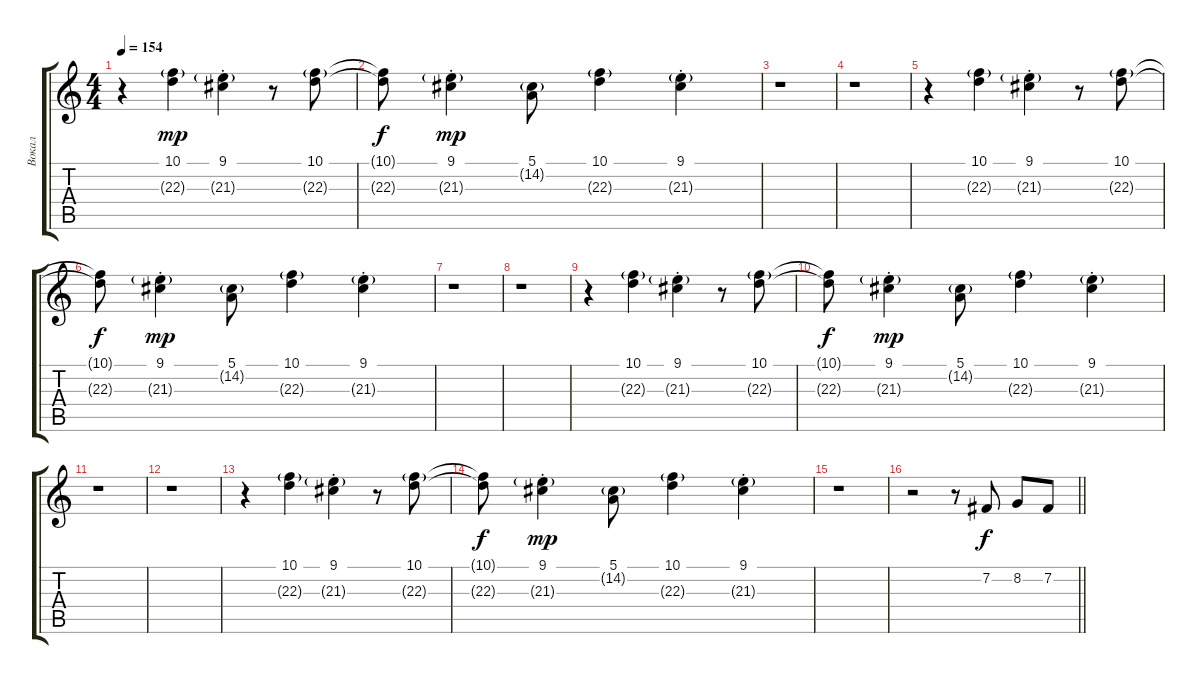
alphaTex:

\track ("Вокал" "Вокал") {instrument sopranosax}
\staff {score tabs}
\tuning (E4 B3 G3 D3 A2 E2) {hide}
\ts (4 4)
\tempo 154
\clef g2
\ks c
r.4{dy f} (10.1 22.3{g}).4{dy mp} (9.1{st} 21.3{g st}).4 r.8 (10.1 22.3{g}).8 |
(10.1{t} 22.3{t}).8{dy f} (9.1{st} 21.3{g st}).4{dy mp} (5.1 14.2{g}).8 (10.1 22.3{g}).4 (9.1{st} 21.3{g st}).4 |
r.1 |
r.1 |
r.4 (10.1 22.3{g}).4 (9.1{st} 21.3{g st}).4 r.8 (10.1 22.3{g}).8 |
(10.1{t} 22.3{t}).8{dy f} (9.1{st} 21.3{g st}).4{dy mp} (5.1 14.2{g}).8 (10.1 22.3{g}).4 (9.1{st} 21.3{g st}).4 |
r.1 |
r.1 |
r.4 (10.1 22.3{g}).4 (9.1{st} 21.3{g st}).4 r.8 (10.1 22.3{g}).8 |
(10.1{t} 22.3{t}).8{dy f} (9.1{st} 21.3{g st}).4{dy mp} (5.1 14.2{g}).8 (10.1 22.3{g}).4 (9.1{st} 21.3{g st}).4 |
r.1 |
r.1 |
r.4 (10.1 22.3{g}).4 (9.1{st} 21.3{g st}).4 r.8 (10.1 22.3{g}).8 |
(10.1{t} 22.3{t}).8{dy f} (9.1{st} 21.3{g st}).4{dy mp} (5.1 14.2{g}).8 (10.1 22.3{g}).4 (9.1{st} 21.3{g st}).4 |
r.1 |
\barLineRight lightlight
r.2 r.8 7.2.8{dy f} 8.2.8 7.2.8
